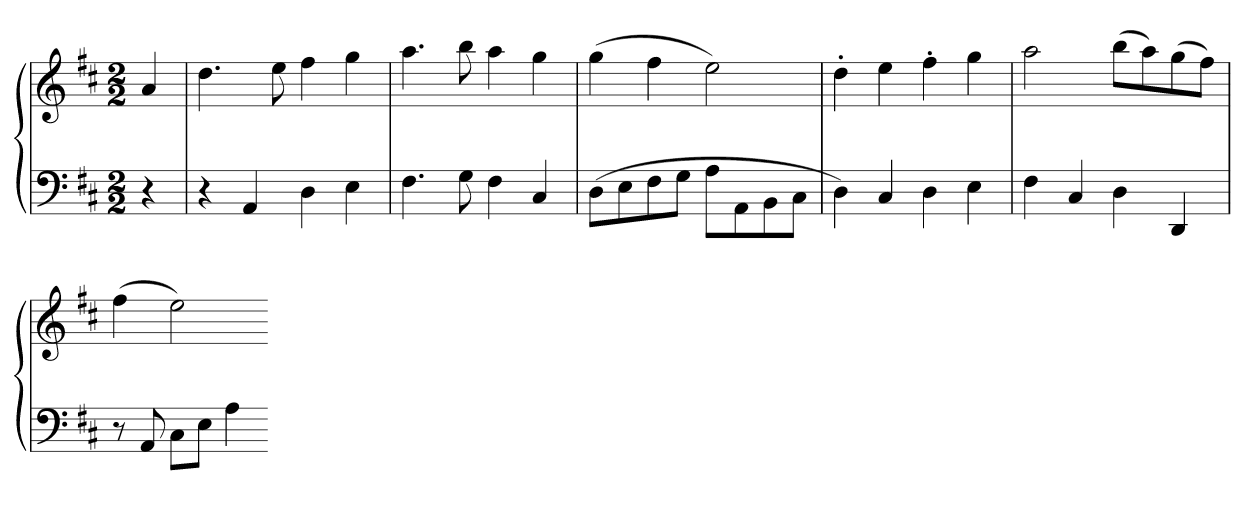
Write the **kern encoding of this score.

**kern	**kern
*part1	*part1
*staff2	*staff1
*clefF4	*clefG2
*k[f#c#]	*k[f#c#]
*D:	*D:
*M2/2	*M2/2
=	=
4r	4a
=	=
4r	4.dd
4AA	.
.	8ee
4D	4ff#
4E	4gg
=	=
4.F#	4.aa
8G	8bb
4F#	4aa
4C#	4gg
=	=
(8DL	(4gg
8E	.
8F#	4ff#
8GJ	.
8AL	2ee)
8AA	.
8BB	.
8C#J	.
=	=
4D)	4dd'
4C#	4ee
4D	4ff#'
4E	4gg
=	=
4F#	2aa
4C#	.
4D	(8bbL
.	8aa)
4DD	(8gg
.	8ff#J)
=	=
8r	(4ff#
8AA	.
8C#L	2ee)
8EJ	.
4A	.
=-	=-
*-	*-
